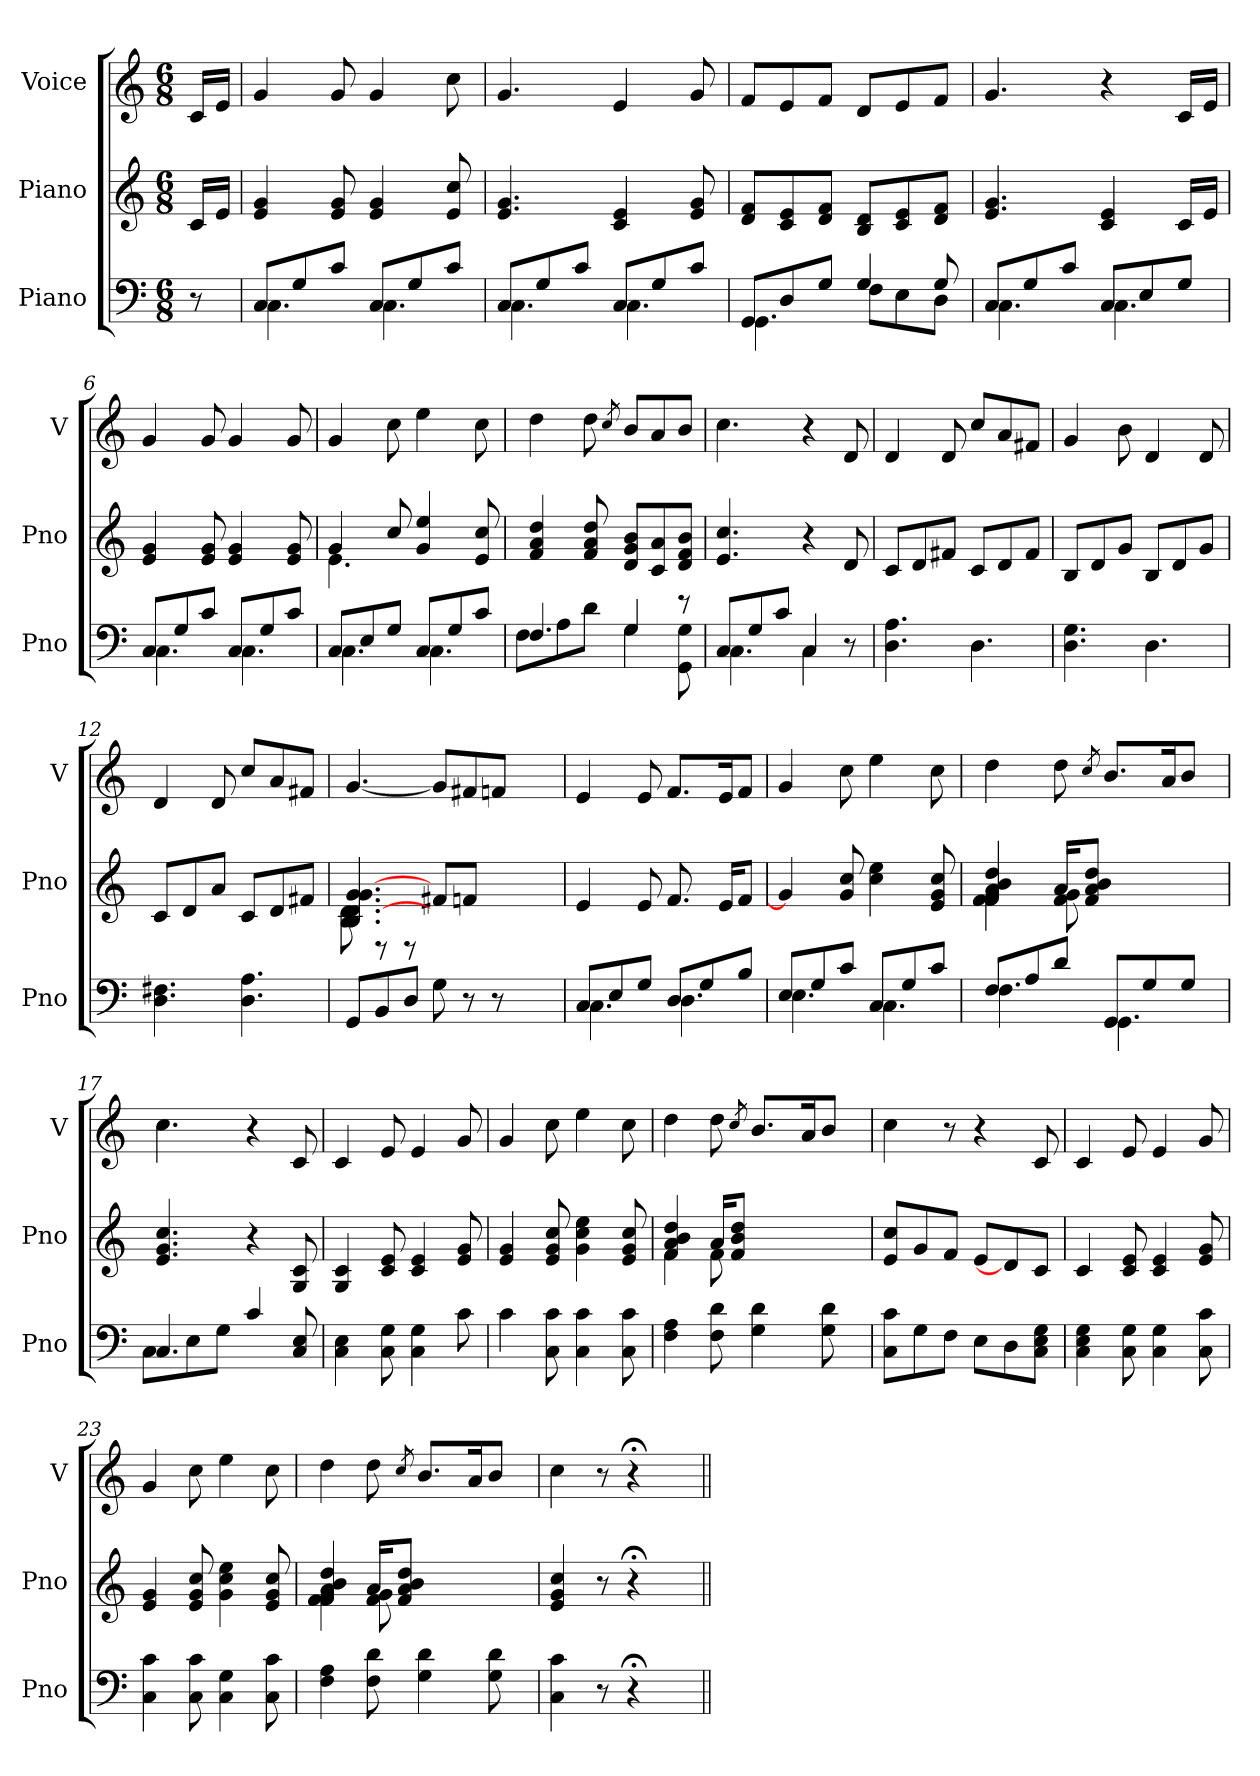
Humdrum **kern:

**kern	**kern	**kern
*part3	*part2	*part1
*staff3	*staff2	*staff1
*I"Piano	*I"Piano	*I"Voice
*I'Pno	*I'Pno	*I'V
*clefF4	*clefG2	*clefG2
*k[]	*k[]	*k[]
*M6/8	*M6/8	*M6/8
*MM96	*MM96	*MM96
=1	=1	=1
8r	16c/LL	16c/LL
.	16e/JJ	16e/JJ
=2	=2	=2
*^	*	*
8C/L	4.C\	4e/ 4g/	4g/
8G/	.	.	.
8c/J	.	8e/ 8g/	8g/
8C/L	4.C\	4e/ 4g/	4g/
8G/	.	.	.
8c/J	.	8e/ 8cc/	8cc\
=3	=3	=3	=3
8C/L	4.C\	4.e/ 4.g/	4.g/
8G/	.	.	.
8c/J	.	.	.
8C/L	4.C\	4c/ 4e/	4e/
8G/	.	.	.
8c/J	.	8e/ 8g/	8g/
=4	=4	=4	=4
8GG/L	4.GG\	8d/ 8f/L	8f/L
8D/	.	8c/ 8e/	8e/
8G/J	.	8d/ 8f/J	8f/J
4G/	8F\L	8B/ 8d/L	8d/L
.	8E\	8c/ 8e/	8e/
8G/	8D\J	8d/ 8f/J	8f/J
!!LO:LB:g=z
=5	=5	=5	=5
8C/L	4.C\	4.e/ 4.g/	4.g/
8G/	.	.	.
8c/J	.	.	.
8C/L	4.C\	4c/ 4e/	4r
8E/	.	.	.
8G/J	.	16c/LL	16c/LL
.	.	16e/JJ	16e/JJ
=6	=6	=6	=6
8C/L	4.C\	4e/ 4g/	4g/
8G/	.	.	.
8c/J	.	8e/ 8g/	8g/
8C/L	4.C\	4e/ 4g/	4g/
8G/	.	.	.
8c/J	.	8e/ 8g/	8g/
=7	=7	=7	=7
*	*	*^	*
8C/L	4.C\	4g/	4.e\	4g/
8E/	.	.	.	.
8G/J	.	8cc/	.	8cc\
8C/L	4.C\	4g/ 4ee/	4.ryy	4ee\
8G/	.	.	.	.
8c/J	.	8e/ 8cc/	.	8cc\
*	*	*v	*v	*
=8	=8	=8	=8
4.F/	8F\L	4f/ 4a/ 4dd/	4dd\
.	8A\	.	.
.	8d\J	8f/ 8a/ 8dd/	8dd\
.	.	.	8qcc/
4G/	4G\	8d/ 8g/ 8b/L	8b/L
.	.	8c/ 8a/	8a/
8r	8GG\ 8G\	8d/ 8f/ 8b/J	8b/J
!!LO:LB:g=z
=9	=9	=9	=9
8C/L	4.C\	4.e/ 4.cc/	4.cc\
8G/	.	.	.
8c/J	.	.	.
4C/	4C\	4r	4r
8r	8ryy	8d/	8d/
*v	*v	*	*
=10	=10	=10
4.D\ 4.A\	8c/L	4d/
.	8d/	.
.	8f#X/J	8d/
4.D\	8c/L	8cc/L
.	8d/	8a/
.	8f#/J	8f#X/J
=11	=11	=11
4.D\ 4.G\	8B/L	4g/
.	8d/	.
.	8g/J	8b\
4.D\	8B/L	4d/
.	8d/	.
.	8g/J	8d/
=12	=12	=12
4.D\ 4.F#X\	8c/L	4d/
.	8d/	.
.	8a/J	8d/
4.D\ 4.A\	8c/L	8cc/L
.	8d/	8a/
.	8f#X/J	8f#X/J
=13	=13	=13
*	*^	*
8GG/L	4.B/ [4.d/ 4.g/ [4.g/	8B\ 8d\	[4.g/
8BB/	.	8r	.
8D/J	.	8r	.
8G\	8f#X/L	4.ryy	8g/L]
8r	8fn/J	.	8f#X/
8r	4.ryy	.	8fn/J
4ryy	.	4ryy	4ryy
*	*v	*v	*
!!LO:PB:g=z
=14	=14	=14
*^	*	*
8C/L	4.C\	4e/	4e/
8E/	.	.	.
8G/J	.	8e/	8e/
8D/L	4.D\	8.f/	8.f/L
8G/	.	.	.
.	.	16e/KL	16e/K
8B/J	.	8f/J	8f/J
=15	=15	=15	=15
8E/L	4.E\	4g/]	4g/
8G/	.	.	.
8c/J	.	8g/ 8cc/	8cc\
8C/L	4.C\	4cc\ 4ee\	4ee\
8G/	.	.	.
8c/J	.	8e/ 8g/ 8cc/	8cc\
=16	=16	=16	=16
*	*	*^	*
8F/L	4.F\	4f/ 4a/ 4b/ 4dd/	4f\ 4g\	4dd\
8A/	.	.	.	.
8d/J	.	16a/KL	8f\ 8g\	8dd\
.	.	8f/ 8a/ 8b/ 8dd/J	.	.
.	.	.	.	8qcc/
8GG/L	4.GG\	.	4.ryy	8.b/L
.	.	4.ryy	.	.
8G/	.	.	.	.
.	.	.	.	16a/K
8G/J	.	.	.	8b/J
16ryy	16ryy	.	16ryy	16ryy
*	*	*v	*v	*
=17	=17	=17	=17
4.C/	8C\L	4.e/ 4.g/ 4.cc/	4.cc\
.	8E\	.	.
.	8G\J	.	.
4c/	4.ryy	4r	4r
8C/ 8E/	.	8G/ 8c/	8c/
*v	*v	*	*
!!LO:LB:g=z
=18	=18	=18
4C\ 4E\	4G/ 4c/	4c/
8C\ 8G\	8c/ 8e/	8e/
4C\ 4G\	4c/ 4e/	4e/
8c\	8e/ 8g/	8g/
=19	=19	=19
4c\	4e/ 4g/	4g/
8C\ 8c\	8e/ 8g/ 8cc/	8cc\
4C\ 4c\	4g\ 4cc\ 4ee\	4ee\
8C\ 8c\	8e/ 8g/ 8cc/	8cc\
=20	=20	=20
*	*^	*
4F\ 4A\	4f/ 4a/ 4b/ 4dd/	4f\	4dd\
8F\ 8d\	16a/KL	8f\	8dd\
.	8f/ 8b/ 8dd/J	.	.
.	.	.	8qcc/
4G\ 4d\	.	4.ryy	8.b/L
.	4.ryy	.	.
.	.	.	16a/K
8G\ 8d\	.	.	8b/J
16ryy	.	16ryy	16ryy
*	*v	*v	*
=21	=21	=21
8C\ 8c\L	8e/ 8cc/L	4cc\
8G\	8g/	.
8F\J	8f/J	8r
8E\L	8e/L	4r
8D\	8d/]	.
8C\ 8E\ 8G\J	8c/J	8c/
=22	=22	=22
4C\ 4E\ 4G\	4c/	4c/
8C\ 8G\	8c/ 8e/	8e/
4C\ 4G\	4c/ 4e/	4e/
8C\ 8c\	8e/ 8g/	8g/
=23	=23	=23
4C\ 4c\	4e/ 4g/	4g/
8C\ 8c\	8e/ 8g/ 8cc/	8cc\
4C\ 4G\	4g\ 4cc\ 4ee\	4ee\
8C\ 8c\	8e/ 8g/ 8cc/	8cc\
!!LO:LB:g=z
=24	=24	=24
*	*^	*
4F\ 4A\	4f/ 4a/ 4b/ 4dd/	4f\ 4g\	4dd\
8F\ 8d\	16a/KL	8f\ 8g\	8dd\
.	8f/ 8a/ 8b/ 8dd/J	.	.
.	.	.	8qcc/
4G\ 4d\	.	4.ryy	8.b/L
.	4.ryy	.	.
.	.	.	16a/K
8G\ 8d\	.	.	8b/J
16ryy	.	16ryy	16ryy
*	*v	*v	*
=25	=25	=25
4C\ 4c\	4e/ 4g/ 4cc/	4cc\
8r	8r	8r
4r;	4r;	4r;
8ryy	8ryy	8ryy
=||	=||	=||
*-	*-	*-
